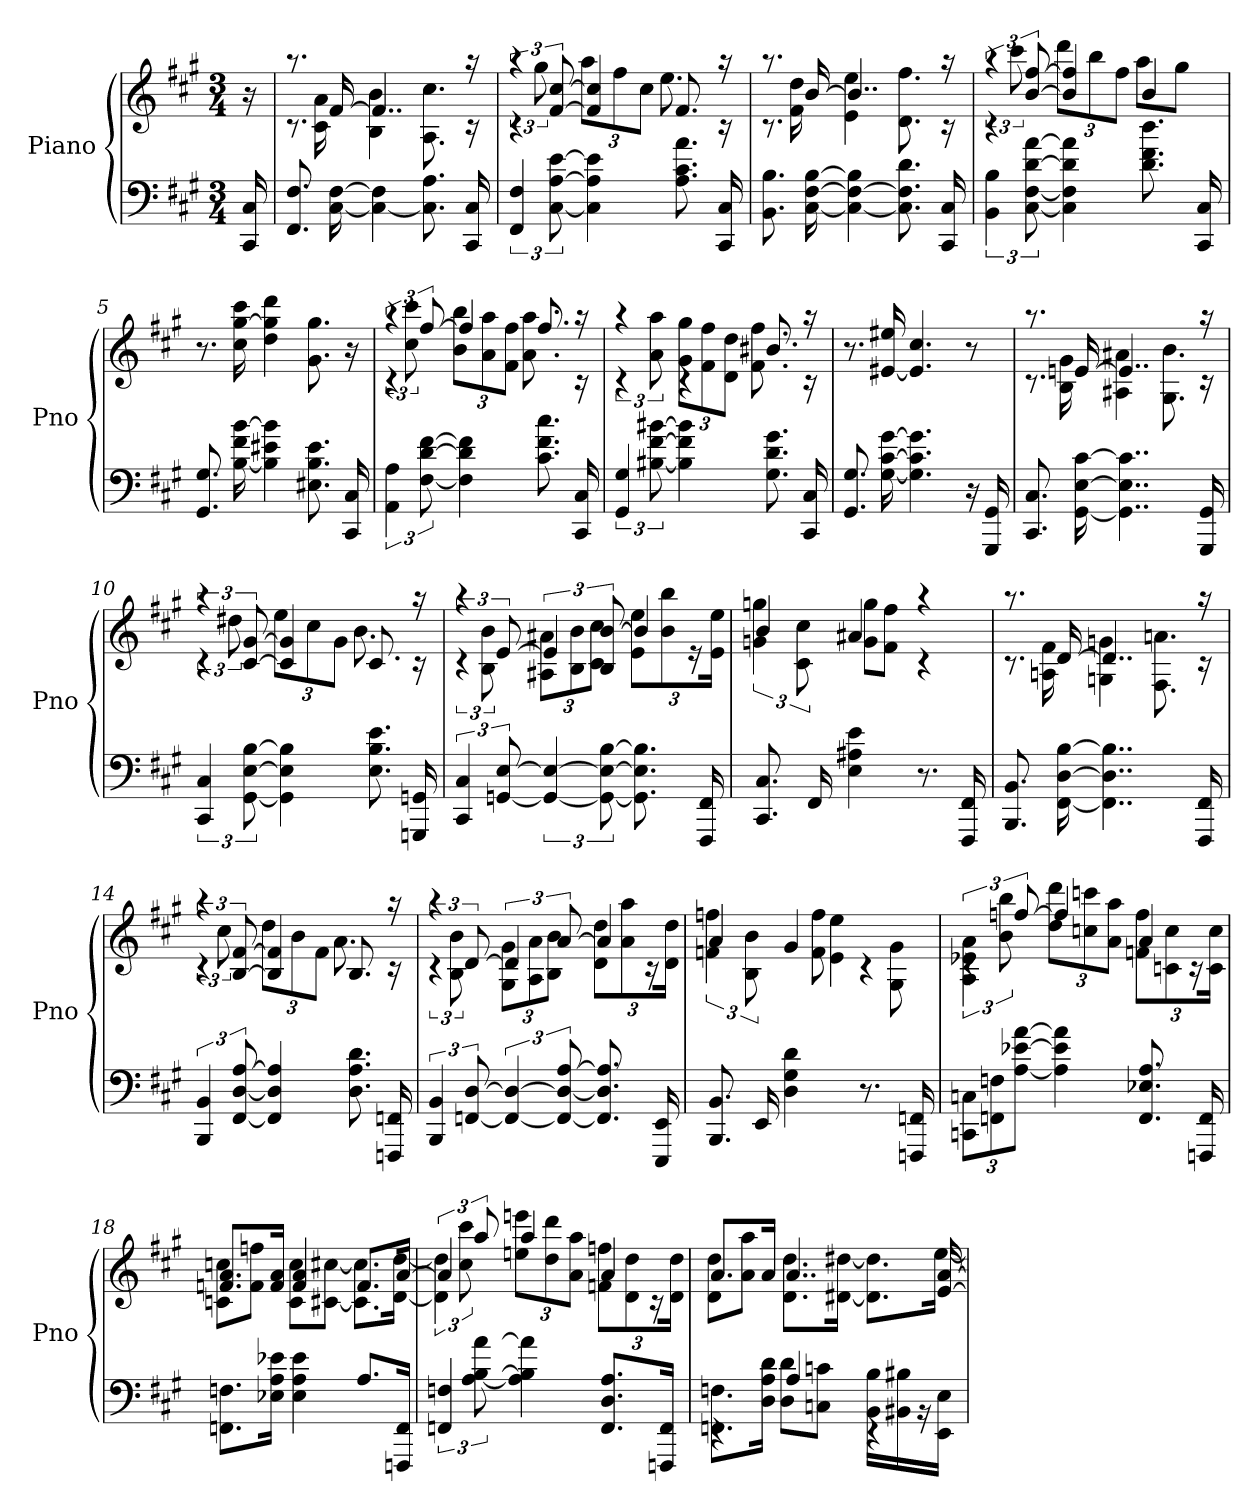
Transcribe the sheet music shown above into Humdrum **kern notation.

**kern	**kern
*part1	*part1
*staff2	*staff1
*I"Piano	*
*I'Pno	*
*clefF4	*clefG2
*k[f#c#g#]	*k[f#c#g#]
*f#:	*f#:
*M3/4	*M3/4
=	=
16CC# 16C#	16r
=1	=1
*	*^
8.FF# 8.F#	8.rc	8.raa
[16C# [16F#	[16f#	16c# 16a
4C#_ 4F#]	4..f#]	4B 4b
8.C#] 8.A	.	8.A 8.cc#
16CC# 16C#	16rc	16raa
=2	=2	=2
6FF# 6F#	6rc	6raa
[12C# [12A [12e	[12f# [12cc#	12gg#
4C#] 4A] 4e]	4f#] 4cc#]	12aaL
.	.	12ff#
.	.	12cc#J
8.A 8.c# 8.a	8.f#	8.ee
16CC# 16C#	16rc	16raa
=3	=3	=3
8.BB 8.B	8.rc	8.raa
[16C# [16F# [16B	[16b	16f# 16dd
4C#_ 4F#_ 4B]	4..b]	4e 4ee
8.C#] 8.F#] 8.d	.	8.d 8.ff#
16CC# 16C#	16rc	16raa
=4	=4	=4
6BB 6B	6rc	6raa
[12C# [12F# [12d [12a	[12b [12ff#	12ccc#
4C#] 4F#] 4d] 4a]	4b] 4ff#]	12dddL
.	.	12bb
.	.	12ff#J
8.d 8.f# 8.dd	4b	8aaL
.	.	8gg#J
16CC# 16C#	.	.
*	*v	*v
=5	=5
8.GG# 8.G#	8.r
[16B 16f# [16b	16cc# [16gg# 16ccc#
4B] 4e#X 4b]	4dd 4gg#] 4ddd
8.E#X 8.B 8.e#	8.g# 8.gg#
16CC# 16C#	16r
=6	=6
*	*^
6AA 6A	6rc	6raa
[12F# [12d [12f#	[12ff#	12cc# 12ccc#
4F#] 4d] 4f#]	4ff#]	12b 12bbL
.	.	12a 12aa
.	.	12f# 12ff#J
8.c# 8.f# 8.cc#	8.ff#	8.a 8.aa
16CC# 16C#	16rc	16raa
=7	=7	=7
6GG# 6G#	4rc	6raa
[12B#X [12f# [12b#X	.	12a 12aa
4B#] 4f#] 4b#]	4rc	12g# 12gg#L
.	.	12f# 12ff#
.	.	12d 12ddJ
8.G# 8.d 8.g#	8.b#X	8.f# 8.ff#
16CC# 16C#	16rc	16raa
*	*v	*v
=8	=8
8.GG# 8.G#	8.r
[16G# [16c# [16g#	[16e#X 16ee#X
4.G#] 4.c#] 4.g#]	4.e#] 4.cc#
16r	8r
16GGG# 16GG#	.
=9	=9
*	*^
8.CC# 8.C#	8.rc	8.raa
[16GG# [16E [16c#	[16en	16B 16g#
4..GG#] 4..E] 4..c#]	4..e]	4A#X 4a#X
.	.	8.G# 8.b
16GGG# 16GG#	16rc	16raa
=10	=10	=10
6CC# 6C#	6rc	6raa
[12GG# [12E [12B	[12c# [12g#	12dd#X
4GG#] 4E] 4B]	4c#] 4g#]	12eeL
.	.	12cc#
.	.	12g#J
8.E 8.B 8.e	8.c#	8.b
16GGGn 16GGn	16rc	16raa
=11	=11	=11
6CC# 6C#	6rc	6raa
[12GGn [12E	[12e	12B 12b
6GG_ 6E_	6e]	12A#X 12a#XL
.	.	12B 12b
12GG_ 12E_ [12B	12B [12b	12c# 12cc#J
8.GG] 8.E] 8.B]	4b]	12e 12eeL
.	.	12b 12bb
.	.	24r
16FFF# 16FF#	.	.
.	.	24e 24eeJk
=12	=12	=12
8.CC# 8.C#	4b	6gn 6ggn
.	.	12c# 12cc#
16FF#	.	.
4E 4A#X 4e	4a#X	8g 8ggL
.	.	8f# 8ff#J
8.r	4rc	4raa
16FFF# 16FF#	.	.
=13	=13	=13
8.BBB 8.BB	8.rc	8.raa
[16FF# [16D [16B	[16d	16An 16f#
4..FF#] 4..D] 4..B]	4..d]	4Gn 4gn
.	.	8.F# 8.an
16FFF# 16FF#	16rc	16raa
=14	=14	=14
6BBB 6BB	6rc	6raa
[12FF# [12D [12A	[12B [12f#	12cc#
4FF#] 4D] 4A]	4B] 4f#]	12ddL
.	.	12b
.	.	12f#J
8.D 8.A 8.d	8.B	8.a
16FFFn 16FFn	16rc	16raa
=15	=15	=15
6BBB 6BB	6rc	6raa
[12FFn [12D	[12d	12B 12b
6FF_ 6D_	6d]	12G# 12g#L
.	.	12A 12a
12FF_ 12D_ [12A	[12a	12B 12bJ
8.FF] 8.D] 8.A]	4a]	12d 12ddL
.	.	12a 12aa
.	.	24r
16EEE 16EE	.	.
.	.	24d 24ddJk
=16	=16	=16
8.BBB 8.BB	4a	6fn 6ffn
.	.	12B 12b
16EE	.	.
4D 4G# 4d	4g#	8f 8ff
.	.	4e 4ee
8.r	4rc	.
.	.	8G# 8g#
16FFFn 16FFn	.	.
=17	=17	=17
12CCn 12CnL	6rc	6A 6e-X 6a
12FFn 12Fn	.	.
[12A [12e-X [12aJ	[12ffn	12b 12bb
4A] 4e-] 4a]	4ff]	12dd 12dddL
.	.	12ccn 12cccn
.	.	12a 12aaJ
8.FF 8.E-X 8.A	4a	12fn 12ffL
.	.	12cn 12cc
.	.	24r
16FFFn 16FF	.	.
.	.	24c 24ccJk
=18	=18	=18
8.FFn 8.FnL	8.fn 8.aL	8cn 8ccnL
.	.	8f 8ffnJ
16E-X 16A 16e-XJk	16f 16aJk	.
4E- 4A 4e-	4f 4a	8c 8ccL
.	.	[8c#X [8cc#XJ
8.AL	8.fL	8.c#] 8.cc#]L
16FFFn 16FFJk	[16aJk	[16d [16ddJk
=19	=19	=19
6FFn 6Fn	6a]	6d] 6dd]
[12A [12B [12a	12aa	12cc# 12ccc#
4A] 4B] 4a]	4aa	12een 12eeenL
.	.	12dd 12ddd
.	.	12a 12aaJ
8.FF 8.D 8.AL	4a	12fn 12ffnL
.	.	12d 12dd
.	.	24r
16FFFn 16FFJk	.	.
.	.	24d 24ddJk
=20	=20	=20
*^	*	*
4rEE	8.FFn 8.FnL	8.aL	8d 8ddL
.	.	.	8a 8aaJ
.	16D 16A 16dJk	16aJk	.
4A	8D 8dL	4..a	8.d 8.ddL
.	8Cn 8cnJ	.	.
.	.	.	[16d#X [16dd#XJk
4rEE	16BB 16BLL	.	8.d#] 8.dd#]L
.	16BB#X 16B#X	.	.
.	16r	.	.
.	16EE 16EJJ	[16e [16a	[16eeJk
*v	*v	*	*
*	*v	*v
=	=
*-	*-
